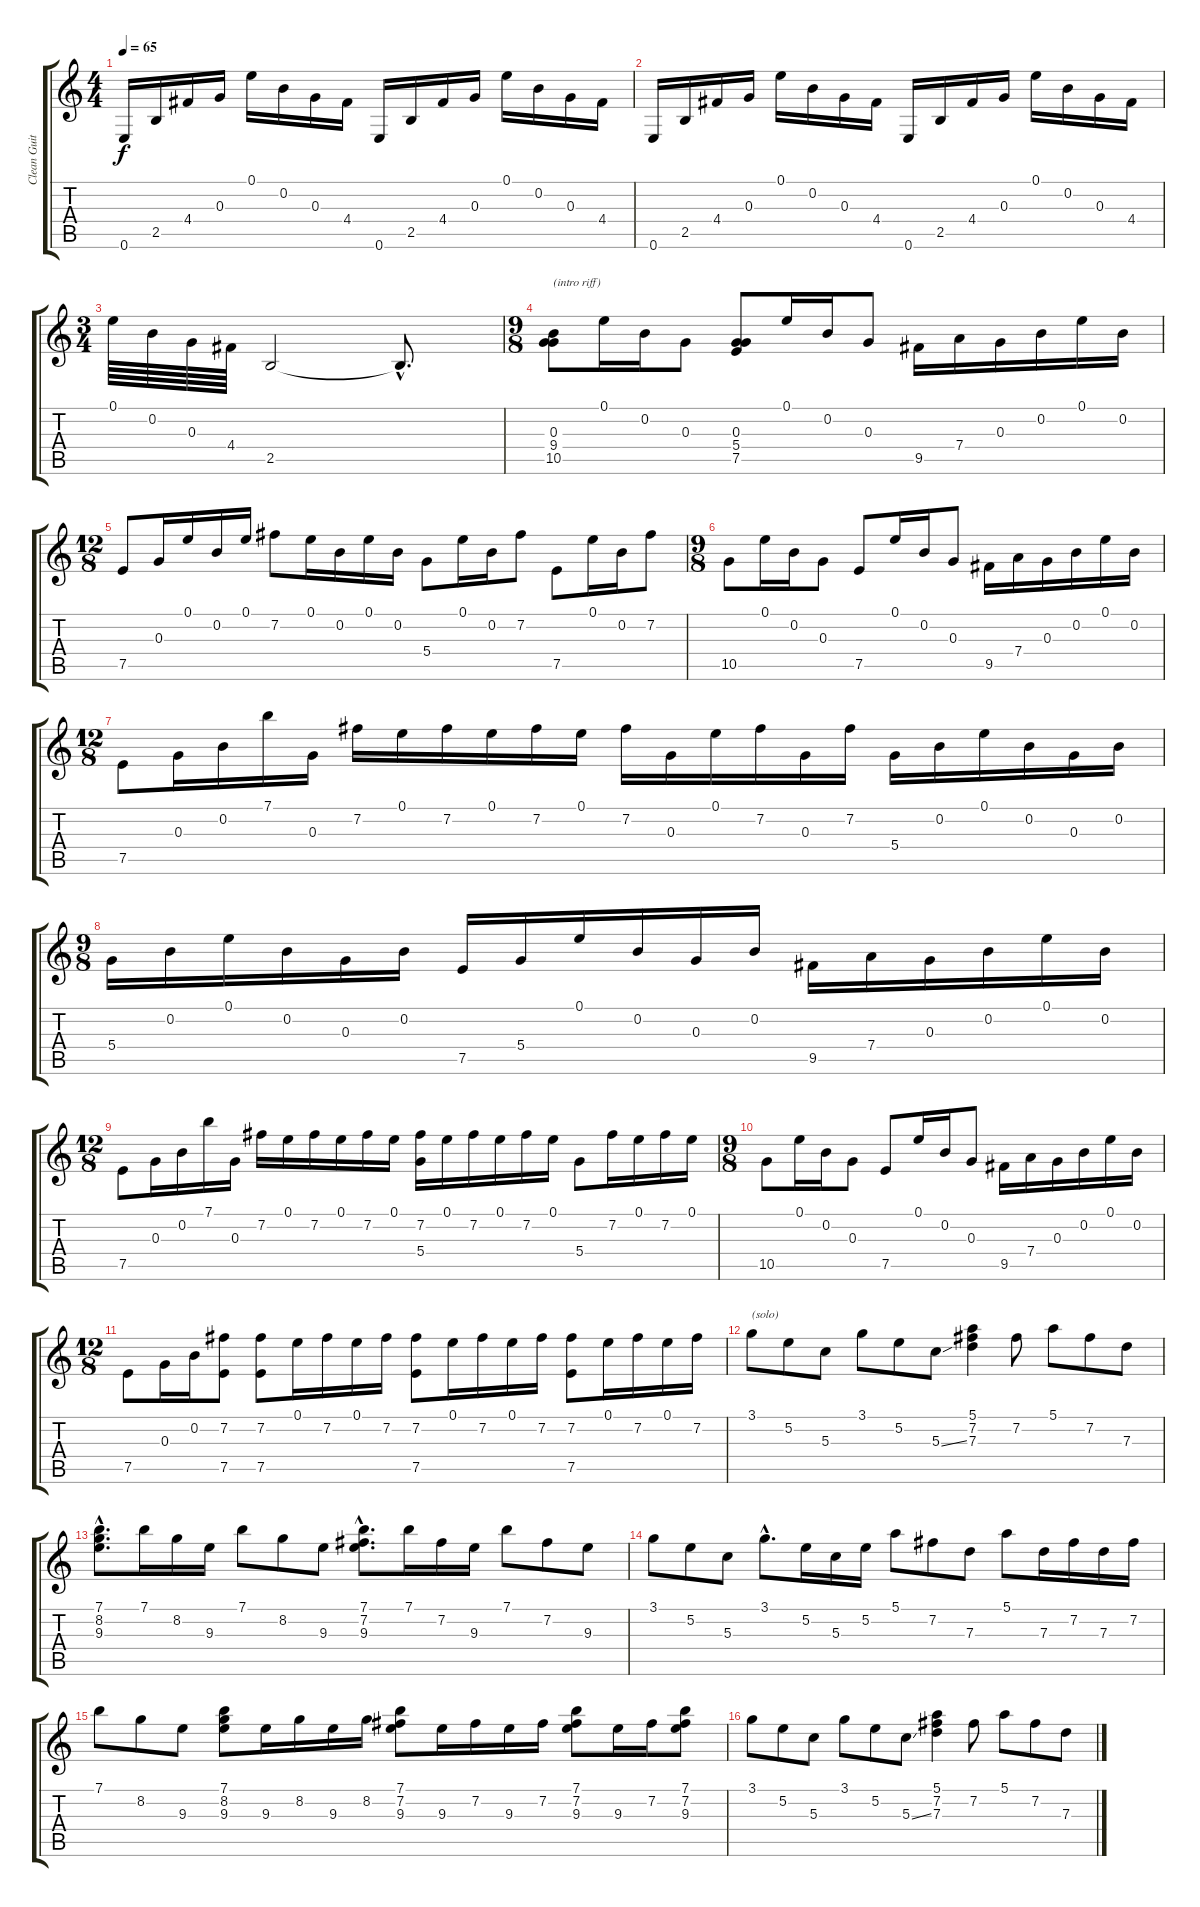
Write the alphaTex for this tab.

\track ("Clean Guitar 2" "Clean Guit") {instrument acousticguitarsteel}
\staff {score tabs}
\tuning (E4 B3 G3 D3 A2 E2) {hide}
\ts (4 4)
\tempo 65
\clef g2
\ks c
0.6.16{dy f instrument acousticguitarsteel} 2.5.16 4.4.16 0.3.16 0.1.16 0.2.16 0.3.16 4.4.16 0.6.16 2.5.16 4.4.16 0.3.16 0.1.16 0.2.16 0.3.16 4.4.16 |
0.6.16 2.5.16 4.4.16 0.3.16 0.1.16 0.2.16 0.3.16 4.4.16 0.6.16 2.5.16 4.4.16 0.3.16 0.1.16 0.2.16 0.3.16 4.4.16 |
\ts (3 4)
0.1.64 0.2.64 0.3.64 4.4.64 2.5.2 2.5{hac t}.8{d} |
\ts (9 8)
(0.3 9.4 10.5).8{txt "(intro riff)"} 0.1.16 0.2.16 0.3.8 (0.3 5.4 7.5).8 0.1.16 0.2.16 0.3.8 9.5.16 7.4.16 0.3.16 0.2.16 0.1.16 0.2.16 |
\ts (12 8)
7.5.8 0.3.16 0.1.16 0.2.16 0.1.16 7.2.8 0.1.16 0.2.16 0.1.16 0.2.16 5.4.8 0.1.16 0.2.16 7.2.8 7.5.8 0.1.16 0.2.16 7.2.8 |
\ts (9 8)
10.5.8 0.1.16 0.2.16 0.3.8 7.5.8 0.1.16 0.2.16 0.3.8 9.5.16 7.4.16 0.3.16 0.2.16 0.1.16 0.2.16 |
\ts (12 8)
7.5.8 0.3.16 0.2.16 7.1.16 0.3.16 7.2.16 0.1.16 7.2.16 0.1.16 7.2.16 0.1.16 7.2.16 0.3.16 0.1.16 7.2.16 0.3.16 7.2.16 5.4.16 0.2.16 0.1.16 0.2.16 0.3.16 0.2.16 |
\ts (9 8)
5.4.16 0.2.16 0.1.16 0.2.16 0.3.16 0.2.16 7.5.16 5.4.16 0.1.16 0.2.16 0.3.16 0.2.16 9.5.16 7.4.16 0.3.16 0.2.16 0.1.16 0.2.16 |
\ts (12 8)
7.5.8 0.3.16 0.2.16 7.1.16 0.3.16 7.2.16 0.1.16 7.2.16 0.1.16 7.2.16 0.1.16 (7.2 5.4).16 0.1.16 7.2.16 0.1.16 7.2.16 0.1.16 5.4.8 7.2.16 0.1.16 7.2.16 0.1.16 |
\ts (9 8)
10.5.8 0.1.16 0.2.16 0.3.8 7.5.8 0.1.16 0.2.16 0.3.8 9.5.16 7.4.16 0.3.16 0.2.16 0.1.16 0.2.16 |
\ts (12 8)
7.5.8 0.3.16 0.2.16 (7.2 7.5).8 (7.2 7.5).8 0.1.16 7.2.16 0.1.16 7.2.16 (7.2 7.5).8 0.1.16 7.2.16 0.1.16 7.2.16 (7.2 7.5).8 0.1.16 7.2.16 0.1.16 7.2.16 |
3.1.8{txt "(solo)"} 5.2.8 5.3.8 3.1.8 5.2.8 5.3{ss}.8 (5.1 7.2 7.3).4 7.2.8 5.1.8 7.2.8 7.3.8 |
(7.1{hac} 8.2{hac} 9.3{hac}).8{d} 7.1.16 8.2.16 9.3.16 7.1.8 8.2.8 9.3.8 (7.1{hac} 7.2{hac} 9.3{hac}).8{d} 7.1.16 7.2.16 9.3.16 7.1.8 7.2.8 9.3.8 |
3.1.8 5.2.8 5.3.8 3.1{hac}.8{d} 5.2.16 5.3.16 5.2.16 5.1.8 7.2.8 7.3.8 5.1.8 7.3.16 7.2.16 7.3.16 7.2.16 |
7.1.8 8.2.8 9.3.8 (7.1 8.2 9.3).8 9.3.16 8.2.16 9.3.16 8.2.16 (7.1 7.2 9.3).8 9.3.16 7.2.16 9.3.16 7.2.16 (7.1 7.2 9.3).8 9.3.16 7.2.16 (7.1 7.2 9.3).8 |
3.1.8 5.2.8 5.3.8 3.1.8 5.2.8 5.3{ss}.8 (5.1 7.2 7.3).4 7.2.8 5.1.8 7.2.8 7.3.8
